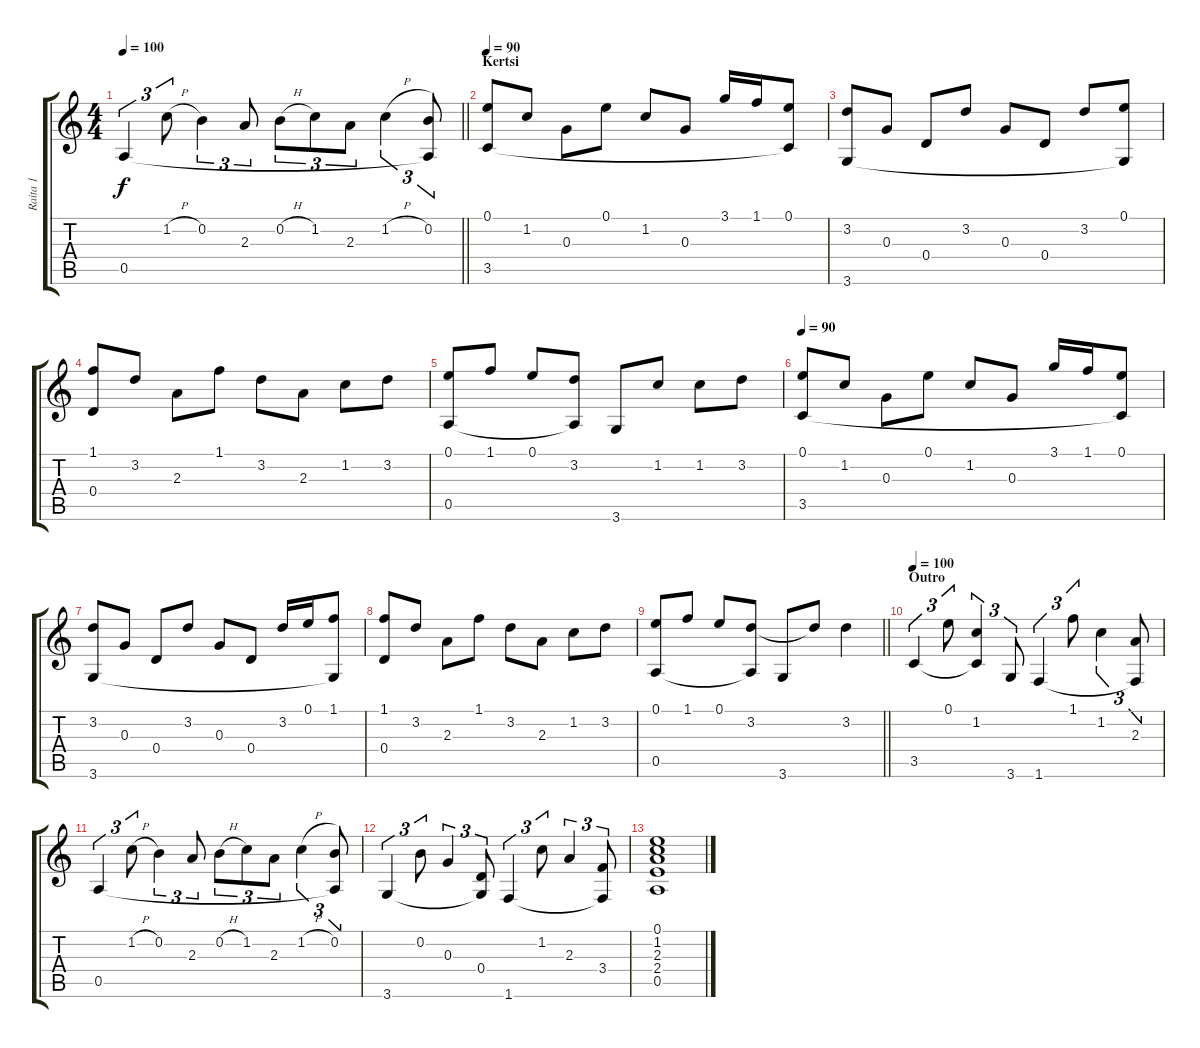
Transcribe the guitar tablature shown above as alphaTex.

\track ("Raita 1" "Raita 1") {instrument acousticguitarsteel}
\staff {score tabs}
\tuning (E4 B3 G3 D3 A2 E2) {hide}
\ts (4 4)
\tempo 100
\clef g2
\barLineRight lightlight
\ks c
0.5.4{tu (3 2) dy f} 1.2{h}.8{tu (3 2)} 0.2.4{tu (3 2)} 2.3.8{tu (3 2)} 0.2{h}.8{tu (3 2)} 1.2.8{tu (3 2)} 2.3.8{tu (3 2)} 1.2{h}.4{tu (3 2)} (0.2 0.5{t}).8{tu (3 2)} |
\section ("" "Kertsi")
\tempo 90
(0.1 3.5).8 1.2.8 0.3.8 0.1.8 1.2.8 0.3.8 3.1.16 1.1.16 (0.1 3.5{t}).8 |
(3.2 3.6).8 0.3.8 0.4.8 3.2.8 0.3.8 0.4.8 3.2.8 (0.1 3.6{t}).8 |
(1.1 0.4).8 3.2.8 2.3.8 1.1.8 3.2.8 2.3.8 1.2.8 3.2.8 |
(0.1 0.5).8 1.1.8 0.1.8 (3.2 0.5{t}).8 3.6.8 1.2.8 1.2.8 3.2.8 |
\tempo 90
(0.1 3.5).8 1.2.8 0.3.8 0.1.8 1.2.8 0.3.8 3.1.16 1.1.16 (0.1 3.5{t}).8 |
(3.2 3.6).8 0.3.8 0.4.8 3.2.8 0.3.8 0.4.8 3.2.16 0.1.16 (1.1 3.6{t}).8 |
(1.1 0.4).8 3.2.8 2.3.8 1.1.8 3.2.8 2.3.8 1.2.8 3.2.8 |
\barLineRight lightlight
(0.1 0.5).8 1.1.8 0.1.8 (3.2 0.5{t}).8 3.6.8 3.2{t}.8 3.2.4 |
\section ("" "Outro")
\tempo 100
3.5.4{tu (3 2)} 0.1.8{tu (3 2)} (1.2 3.5{t}).4{tu (3 2)} 3.6.8{tu (3 2)} 1.6.4{tu (3 2)} 1.1.8{tu (3 2)} 1.2.4{tu (3 2)} (2.3 1.6{t}).8{tu (3 2)} |
0.5.4{tu (3 2)} 1.2{h}.8{tu (3 2)} 0.2.4{tu (3 2)} 2.3.8{tu (3 2)} 0.2{h}.8{tu (3 2)} 1.2.8{tu (3 2)} 2.3.8{tu (3 2)} 1.2{h}.4{tu (3 2)} (0.2 0.5{t}).8{tu (3 2)} |
3.6.4{tu (3 2)} 0.2.8{tu (3 2)} 0.3.4{tu (3 2)} (0.4 3.6{t}).8{tu (3 2)} 1.6.4{tu (3 2)} 1.2.8{tu (3 2)} 2.3.4{tu (3 2)} (3.4 1.6{t}).8{tu (3 2)} |
(0.1 1.2 2.3 2.4 0.5).1
